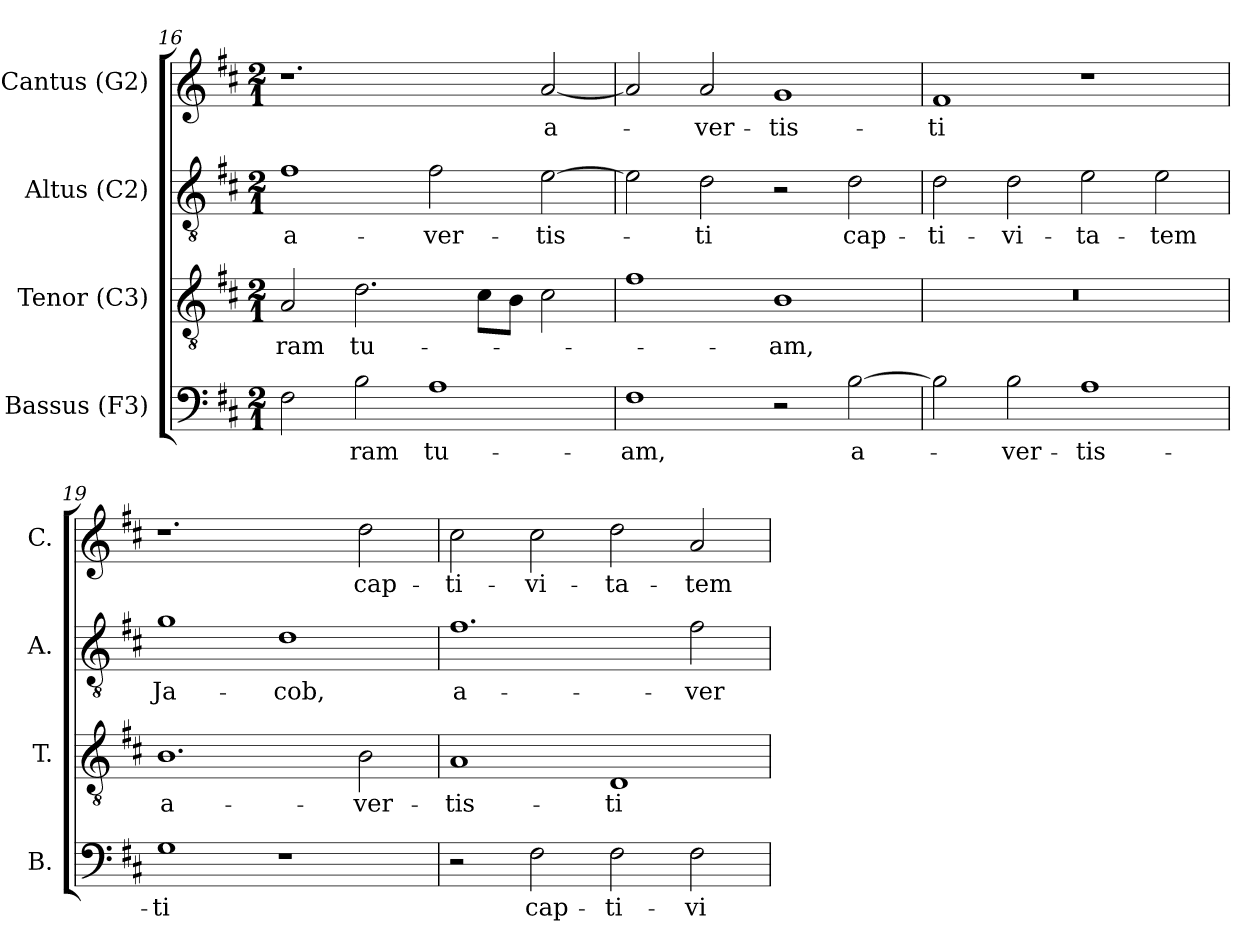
**kern	**text	**kern	**text	**kern	**text	**kern	**text
*part4	*part4	*part3	*part3	*part2	*part2	*part1	*part1
*staff4	*staff4	*staff3	*staff3	*staff2	*staff2	*staff1	*staff1
*I"Bassus (F3)	*	*I"Tenor (C3)	*	*I"Altus (C2)	*	*I"Cantus (G2)	*
*I'B.	*	*I'T.	*	*I'A.	*	*I'C.	*
*clefF4	*	*clefGv2	*	*clefGv2	*	*clefG2	*
*	*	*ITrd7c12	*	*ITrd7c12	*	*	*
*k[f#c#]	*	*k[f#c#]	*	*k[f#c#]	*	*k[f#c#]	*
*D:	*	*D:	*	*D:	*	*D:	*
*M2/1	*	*M2/1	*	*M2/1	*	*M2/1	*
=16	=16	=16	=16	=16	=16	=16	=16
!	!	!	!LO:LY:b:color=#000000	!	!	!	!
!	!	!	!	!	!LO:LY:b:color=#000000	!	!
2F#i\	.	2AAi/	-ram	1F#i	a-	1.r	.
!	!LO:LY:b:color=#000000	!	!	!	!	!	!
!	!	!	!LO:LY:b:color=#000000	!	!	!	!
2Bi\	-ram	2.Di\	tu-	.	.	.	.
!	!LO:LY:b:color=#000000	!	!	!	!	!	!
!	!	!	!	!	!LO:LY:b:color=#000000	!	!
1Ai	tu-	.	.	2F#i\	-ver-	.	.
.	.	8C#i\L	.	.	.	.	.
.	.	8BBi\J	.	.	.	.	.
!	!	!	!	!	!LO:LY:b:color=#000000	!	!
!	!	!	!	!	!	!	!LO:LY:b:color=#000000
.	.	2C#i\	.	[2Ei\	-tis-	[2ai/	a-
!!LO:LB:g=z
=17	=17	=17	=17	=17	=17	=17	=17
!	!LO:LY:b:color=#000000	!	!	!	!	!	!
1F#i	-am,	1F#i	.	2Ei\]	.	2ai/]	.
!	!	!	!	!	!LO:LY:b:color=#000000	!	!
!	!	!	!	!	!	!	!LO:LY:b:color=#000000
.	.	.	.	2Di\	-ti	2ai/	-ver-
!	!	!	!LO:LY:b:color=#000000	!	!	!	!
!	!	!	!	!	!	!	!LO:LY:b:color=#000000
2r	.	1BBi	-am,	2r	.	1gi	-tis-
!	!LO:LY:b:color=#000000	!	!	!	!	!	!
!	!	!	!	!	!LO:LY:b:color=#000000	!	!
[2Bi\	a-	.	.	2Di\	cap-	.	.
=18	=18	=18	=18	=18	=18	=18	=18
!	!	!LO:N:vis=1	!	!	!	!	!
!	!	!	!	!	!LO:LY:b:color=#000000	!	!
!	!	!	!	!	!	!	!LO:LY:b:color=#000000
2Bi\]	.	0r	.	2Di\	-ti-	1f#i	-ti
!	!LO:LY:b:color=#000000	!	!	!	!	!	!
!	!	!	!	!	!LO:LY:b:color=#000000	!	!
2Bi\	-ver-	.	.	2Di\	-vi-	.	.
!	!LO:LY:b:color=#000000	!	!	!	!	!	!
!	!	!	!	!	!LO:LY:b:color=#000000	!	!
1Ai	-tis-	.	.	2Ei\	-ta-	1r	.
!	!	!	!	!	!LO:LY:b:color=#000000	!	!
.	.	.	.	2Ei\	-tem	.	.
=19	=19	=19	=19	=19	=19	=19	=19
!	!LO:LY:b:color=#000000	!	!	!	!	!	!
!	!	!	!LO:LY:b:color=#000000	!	!	!	!
!	!	!	!	!	!LO:LY:b:color=#000000	!	!
1Gi	-ti	1.BBi	a-	1Gi	Ja-	1.r	.
!	!	!	!	!	!LO:LY:b:color=#000000	!	!
1r	.	.	.	1Di	-cob,	.	.
!	!	!	!LO:LY:b:color=#000000	!	!	!	!
!	!	!	!	!	!	!	!LO:LY:b:color=#000000
.	.	2BBi\	-ver-	.	.	2ddi\	cap-
=20	=20	=20	=20	=20	=20	=20	=20
!	!	!	!LO:LY:b:color=#000000	!	!	!	!
!	!	!	!	!	!LO:LY:b:color=#000000	!	!
!	!	!	!	!	!	!	!LO:LY:b:color=#000000
2r	.	1AAi	-tis-	1.F#i	a-	2cc#i\	-ti-
!	!LO:LY:b:color=#000000	!	!	!	!	!	!
!	!	!	!	!	!	!	!LO:LY:b:color=#000000
2F#i\	cap-	.	.	.	.	2cc#i\	-vi-
!	!LO:LY:b:color=#000000	!	!	!	!	!	!
!	!	!	!LO:LY:b:color=#000000	!	!	!	!
!	!	!	!	!	!	!	!LO:LY:b:color=#000000
2F#i\	-ti-	1DDi	-ti	.	.	2ddi\	-ta-
!	!LO:LY:b:color=#000000	!	!	!	!	!	!
!	!	!	!	!	!LO:LY:b:color=#000000	!	!
!	!	!	!	!	!	!	!LO:LY:b:color=#000000
2F#i\	-vi-	.	.	2F#i\	-ver-	2ai/	-tem
=	=	=	=	=	=	=	=
*-	*-	*-	*-	*-	*-	*-	*-
